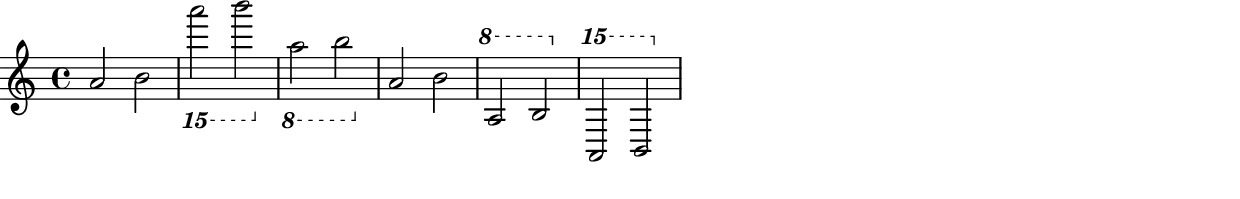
%% Generated by lilypond-book
%% Options: [exampleindent=10.16\mm,indent=0\mm,line-width=160\mm,paper-height=845.047\pt,paper-width=597.508\pt,papersize='(cons (* 597.508 pt) (* 845.047 pt)),quote]
\include "lilypond-book-preamble.ly"


% ****************************************************************
% Start cut-&-pastable-section
% ****************************************************************

#(ly:set-option 'eps-box-padding 3.000000)



\paper {
  #(set-paper-size '(cons (* 597.508 pt) (* 845.047 pt)))
  indent = 0\mm
  line-width = 160\mm
  % offset the left padding, also add 1mm as lilypond creates cropped
  % images with a little space on the right
  line-width = #(- line-width (* mm  3.000000) (* mm 1))
  line-width = 160\mm - 2.0 * 10.16\mm
  % offset the left padding, also add 1mm as lilypond creates cropped
  % images with a little space on the right
  line-width = #(- line-width (* mm  3.000000) (* mm 1))
}

\layout {
  
}




% ****************************************************************
% ly snippet:
% ****************************************************************
\sourcefileline 1357
\relative a' {
  a2 b
  \ottava #-2
  a2 b
  \ottava #-1
  a2 b
  \ottava #0
  a2 b
  \ottava #1
  a2 b
  \ottava #2
  a2 b
}


% ****************************************************************
% end ly snippet
% ****************************************************************
